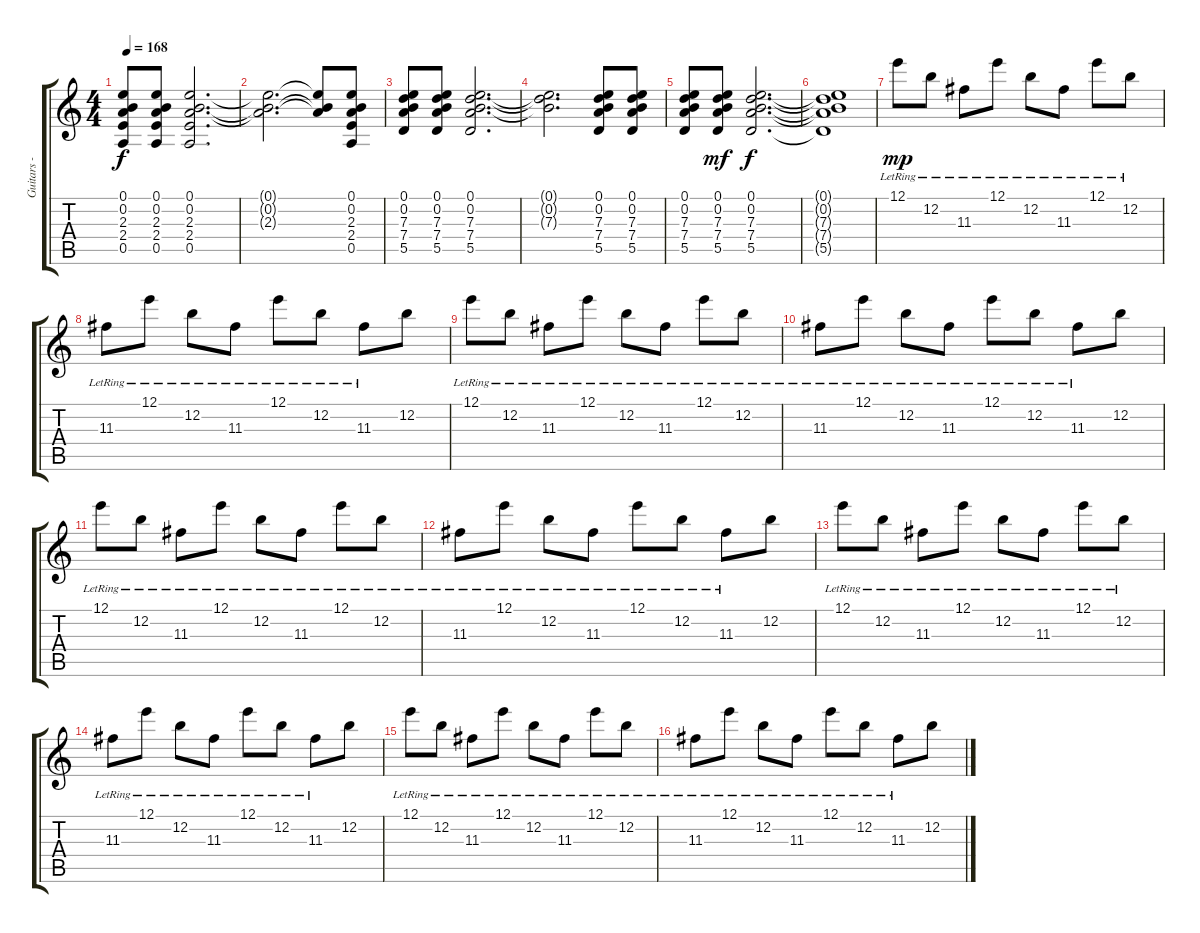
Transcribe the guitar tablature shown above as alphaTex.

\track ("Guitars - Doubled" "Guitars - ") {instrument electricguitarclean}
\staff {score tabs}
\tuning (E4 B3 G3 D3 A2 D2) {hide}
\ts (4 4)
\tempo 168
\clef g2
\ks c
(0.1 0.2 2.3 2.4 0.5).8{dy f} (0.1 0.2 2.3 2.4 0.5).8 (0.1 0.2 2.3 2.4 0.5).2{d} |
(0.1{t} 0.2{t} 2.3{t}).2{d} (0.1{t} 0.2{t} 2.3{t}).8 (0.1 0.2 2.3 2.4 0.5).8 |
(0.1 0.2 7.3 7.4 5.5).8 (0.1 0.2 7.3 7.4 5.5).8 (0.1 0.2 7.3 7.4 5.5).2{d} |
(0.1{t} 0.2{t} 7.3{t}).2{d} (0.1 0.2 7.3 7.4 5.5).8 (0.1 0.2 7.3 7.4 5.5).8 |
(0.1 0.2 7.3 7.4 5.5).8 (0.1 0.2 7.3 7.4 5.5).8{dy mf} (0.1 0.2 7.3 7.4 5.5).2{d dy f} |
(0.1{t} 0.2{t} 7.3{t} 7.4{t} 5.5{t}).1 |
12.1{lr}.8{dy mp instrument electricguitarclean} 12.2{lr}.8 11.3{lr}.8 12.1{lr}.8 12.2{lr}.8 11.3{lr}.8 12.1{lr}.8 12.2{lr}.8 |
11.3{lr}.8 12.1{lr}.8 12.2{lr}.8 11.3{lr}.8 12.1{lr}.8 12.2{lr}.8 11.3{lr}.8 12.2.8 |
12.1{lr}.8{instrument electricguitarclean} 12.2{lr}.8 11.3{lr}.8 12.1{lr}.8 12.2{lr}.8 11.3{lr}.8 12.1{lr}.8 12.2{lr}.8 |
11.3{lr}.8 12.1{lr}.8 12.2{lr}.8 11.3{lr}.8 12.1{lr}.8 12.2{lr}.8 11.3{lr}.8 12.2.8 |
12.1{lr}.8{instrument electricguitarclean} 12.2{lr}.8 11.3{lr}.8 12.1{lr}.8 12.2{lr}.8 11.3{lr}.8 12.1{lr}.8 12.2{lr}.8 |
11.3{lr}.8 12.1{lr}.8 12.2{lr}.8 11.3{lr}.8 12.1{lr}.8 12.2{lr}.8 11.3{lr}.8 12.2.8 |
12.1{lr}.8{instrument electricguitarclean} 12.2{lr}.8 11.3{lr}.8 12.1{lr}.8 12.2{lr}.8 11.3{lr}.8 12.1{lr}.8 12.2{lr}.8 |
11.3{lr}.8 12.1{lr}.8 12.2{lr}.8 11.3{lr}.8 12.1{lr}.8 12.2{lr}.8 11.3{lr}.8 12.2.8 |
12.1{lr}.8{instrument electricguitarclean} 12.2{lr}.8 11.3{lr}.8 12.1{lr}.8 12.2{lr}.8 11.3{lr}.8 12.1{lr}.8 12.2{lr}.8 |
11.3{lr}.8 12.1{lr}.8 12.2{lr}.8 11.3{lr}.8 12.1{lr}.8 12.2{lr}.8 11.3{lr}.8 12.2.8
